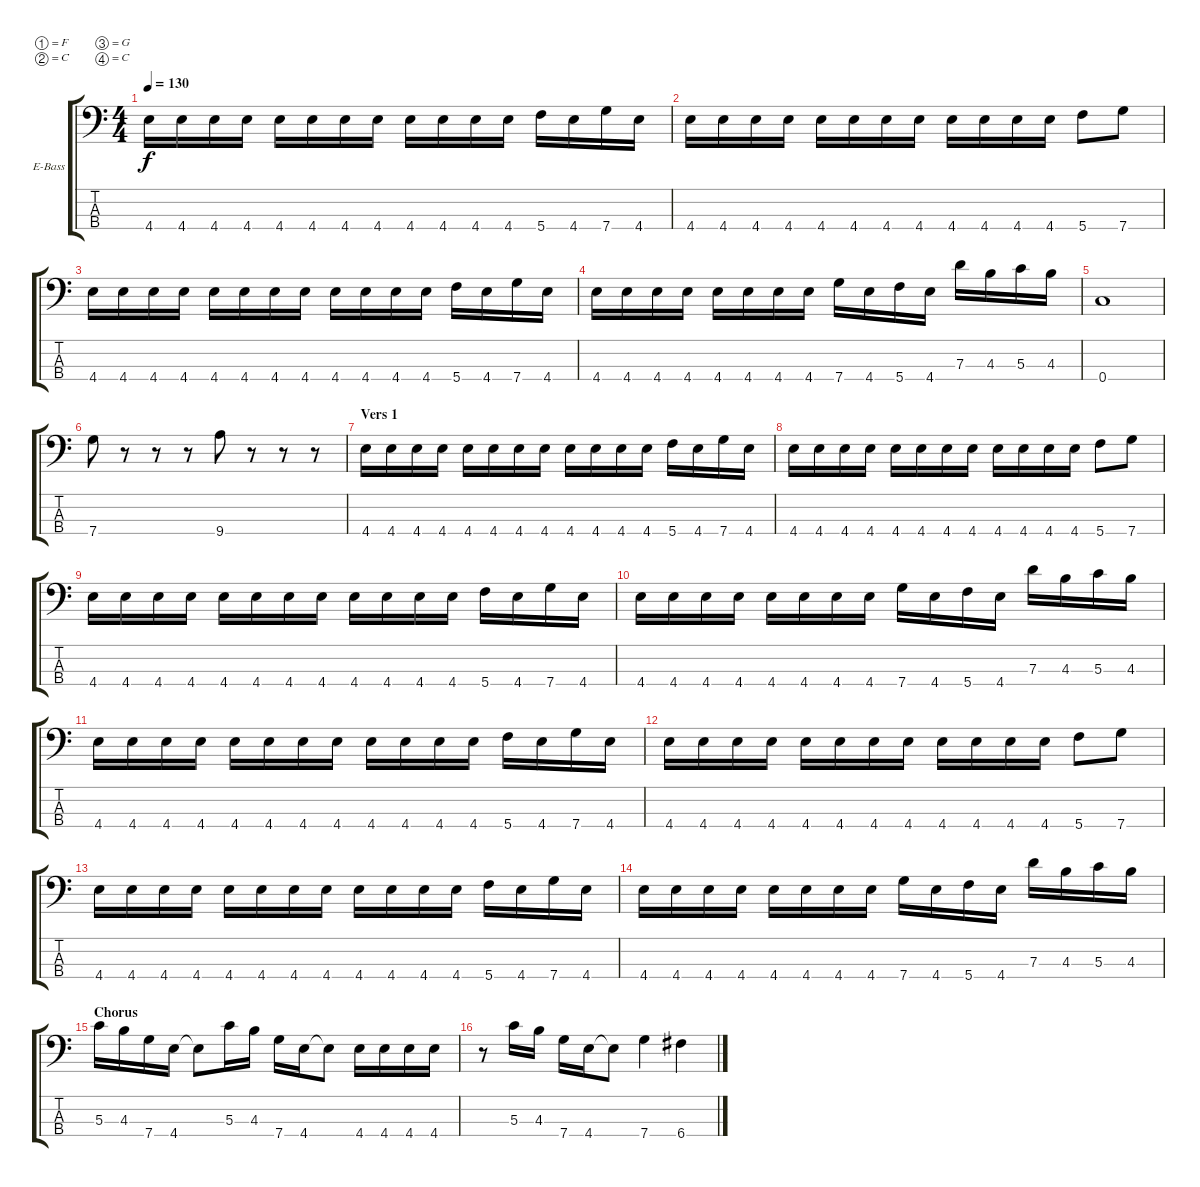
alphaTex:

\bracketExtendMode groupsimilarinstruments
\firstSystemTrackNameOrientation horizontal
\otherSystemsTrackNameOrientation horizontal
\track ("Jason James " "E-Bass") {instrument electricbasspick}
\staff {score tabs}
\tuning (F3 C3 G2 C2)
\ts (4 4)
\tempo 130
\clef f4
\ks c
4.4.16{dy f} 4.4.16 4.4.16 4.4.16 4.4.16 4.4.16 4.4.16 4.4.16 4.4.16 4.4.16 4.4.16 4.4.16 5.4.16 4.4.16 7.4.16 4.4.16 |
4.4.16 4.4.16 4.4.16 4.4.16 4.4.16 4.4.16 4.4.16 4.4.16 4.4.16 4.4.16 4.4.16 4.4.16 5.4.8 7.4.8 |
4.4.16 4.4.16 4.4.16 4.4.16 4.4.16 4.4.16 4.4.16 4.4.16 4.4.16 4.4.16 4.4.16 4.4.16 5.4.16 4.4.16 7.4.16 4.4.16 |
4.4.16 4.4.16 4.4.16 4.4.16 4.4.16 4.4.16 4.4.16 4.4.16 7.4.16 4.4.16 5.4.16 4.4.16 7.3.16 4.3.16 5.3.16 4.3.16 |
0.4.1 |
7.4.8 r.8 r.8 r.8 9.4.8 r.8 r.8 r.8 |
\section ("" "Vers 1")
4.4.16 4.4.16 4.4.16 4.4.16 4.4.16 4.4.16 4.4.16 4.4.16 4.4.16 4.4.16 4.4.16 4.4.16 5.4.16 4.4.16 7.4.16 4.4.16 |
4.4.16 4.4.16 4.4.16 4.4.16 4.4.16 4.4.16 4.4.16 4.4.16 4.4.16 4.4.16 4.4.16 4.4.16 5.4.8 7.4.8 |
4.4.16 4.4.16 4.4.16 4.4.16 4.4.16 4.4.16 4.4.16 4.4.16 4.4.16 4.4.16 4.4.16 4.4.16 5.4.16 4.4.16 7.4.16 4.4.16 |
4.4.16 4.4.16 4.4.16 4.4.16 4.4.16 4.4.16 4.4.16 4.4.16 7.4.16 4.4.16 5.4.16 4.4.16 7.3.16 4.3.16 5.3.16 4.3.16 |
4.4.16 4.4.16 4.4.16 4.4.16 4.4.16 4.4.16 4.4.16 4.4.16 4.4.16 4.4.16 4.4.16 4.4.16 5.4.16 4.4.16 7.4.16 4.4.16 |
4.4.16 4.4.16 4.4.16 4.4.16 4.4.16 4.4.16 4.4.16 4.4.16 4.4.16 4.4.16 4.4.16 4.4.16 5.4.8 7.4.8 |
4.4.16 4.4.16 4.4.16 4.4.16 4.4.16 4.4.16 4.4.16 4.4.16 4.4.16 4.4.16 4.4.16 4.4.16 5.4.16 4.4.16 7.4.16 4.4.16 |
4.4.16 4.4.16 4.4.16 4.4.16 4.4.16 4.4.16 4.4.16 4.4.16 7.4.16 4.4.16 5.4.16 4.4.16 7.3.16 4.3.16 5.3.16 4.3.16 |
\section ("" "Chorus")
5.3.16 4.3.16 7.4.16 4.4.16 4.4{t}.8 5.3.16 4.3.16 7.4.16 4.4.16 4.4{t}.8 4.4.16 4.4.16 4.4.16 4.4.16 |
r.8 5.3.16 4.3.16 7.4.16 4.4.16 4.4{t}.8 7.4.4 6.4.4
